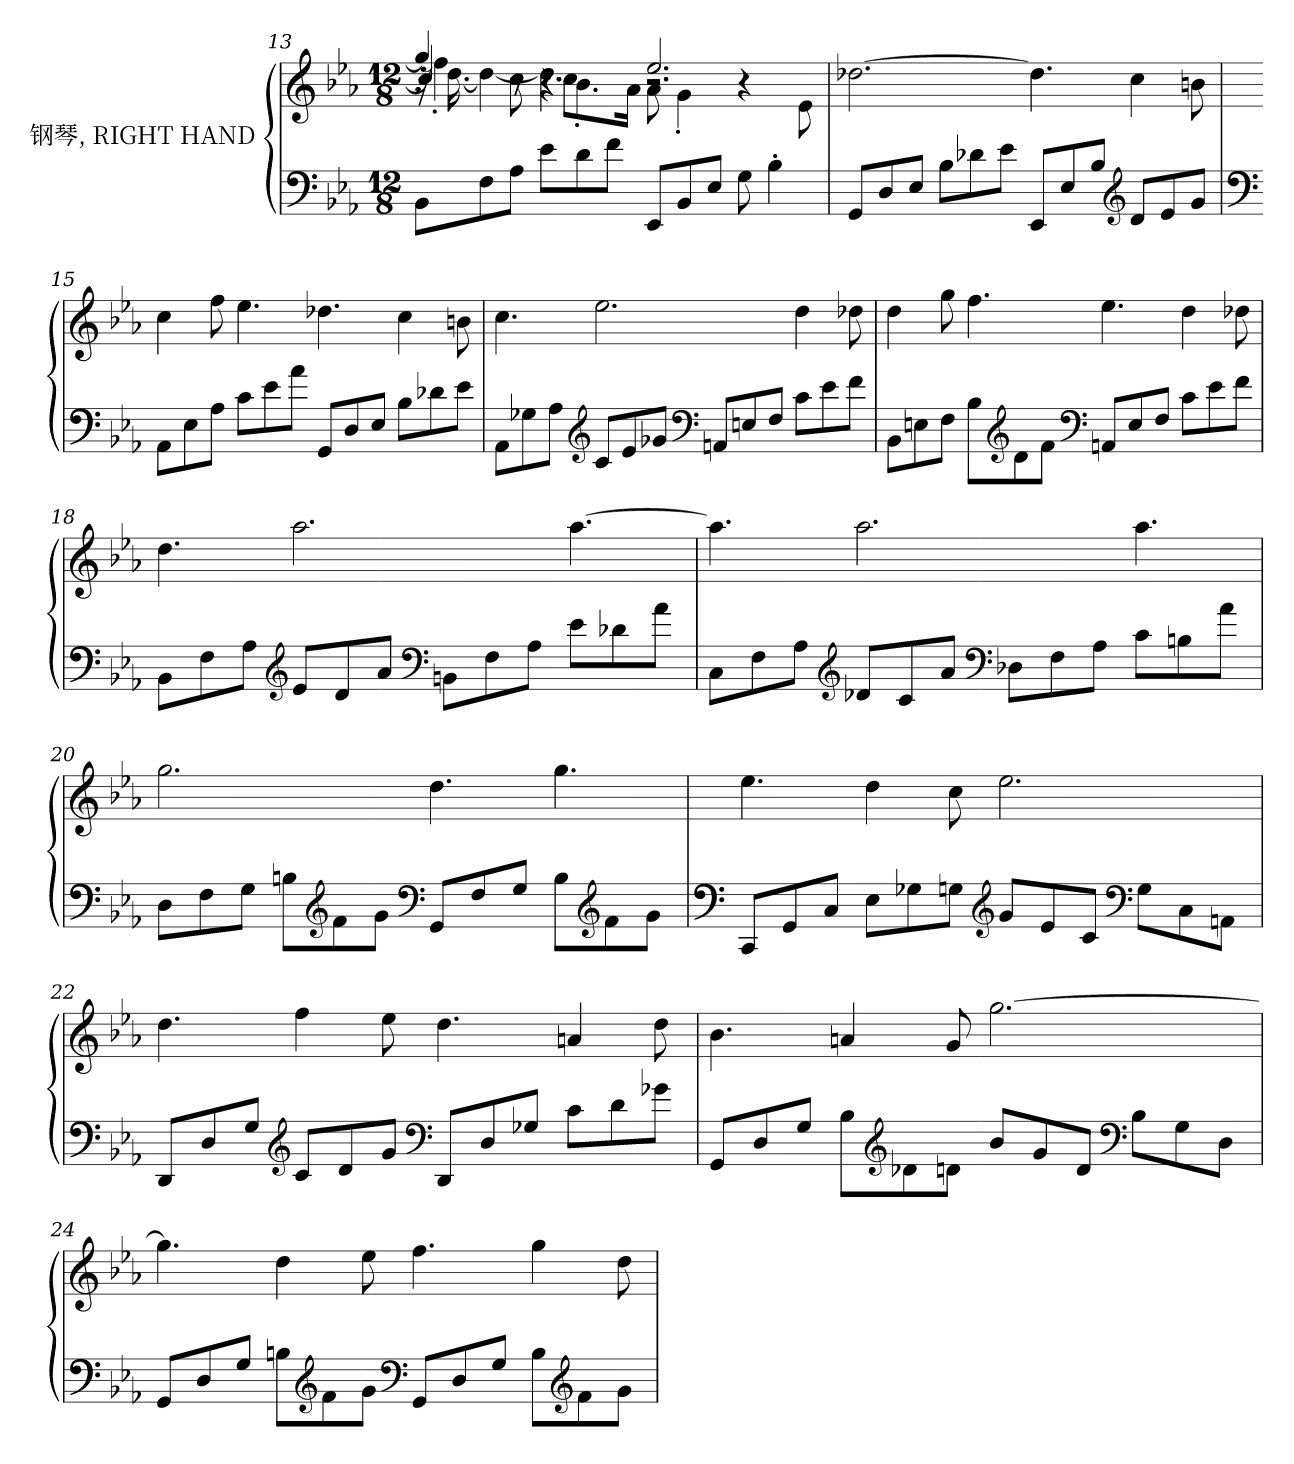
**kern	**kern
*part1	*part1
*staff2	*staff1
*I"钢琴, RIGHT HAND	*
!!LO:PB:g=z
*clefF4	*clefG2
*k[b-e-a-]	*k[b-e-a-]
*M12/8	*M12/8
*MM71	*MM71
=13	=13
*	*^
*	*	*^
*	*	*	*^
8BB-\L	4gg/]	32r	4cc/]	4ff'\
.	.	[16.dd\	.	.
*	*MM75	*	*	*
8F\	.	4dd\_	.	.
*	*MM56	*	*	*
8A-\J	8r	.	8r	8cc\
*	*MM69	*	*	*
8e-\L	4.r	4.dd\]	4.r	8cc\L
*	*MM65	*	*	*
8d\	.	.	.	8.b-'\
8f\J	.	.	.	.
.	.	.	.	16a-\Jk
*	*MM52	*	*	*
8EE-/L	2.r	2.r	2.ee-/	8a-\
*	*MM75	*	*	*
8BB-/	.	.	.	4g'\
8E-/J	.	.	.	.
*	*MM82	*	*	*
8G\	.	.	.	4r
4B-'\	.	.	.	.
*	*MM43	*	*	*
.	.	.	.	8e-\
*	*v	*v	*v	*v
=14	=14
*	*MM52
8GG/L	[2.dd-X\
8D/	.
8E-/J	.
8B-\L	.
8d-X\	.
8e-\J	.
*	*MM95
8EE-/L	4.dd-\]
8E-/	.
8B-/J	.
*clefG2	*
*	*MM99
8d-/L	4cc\
8e-/	.
*	*MM78
8g/J	8bn\
!!LO:LB:g=z
=15	=15
*clefF4	*
*	*MM93
8AA-\L	4cc\
8E-\	.
*	*MM93
8A-\J	8ff\
*	*MM97
8c\L	4.ee-\
8e-\	.
8a-\J	.
*	*MM90
8GG/L	4.dd-X\
8D/	.
8E-/J	.
*	*MM105
8B-\L	4cc\
8d-X\	.
*	*MM90
8e-\J	8bn\
=16	=16
8AA-\L	4.cc\
8G-X\	.
8A-\J	.
*clefG2	*
*	*MM97
8c/L	2.ee-\
8e-/	.
8g-X/J	.
*clefF4	*
8AAn/L	.
8En/	.
8F/J	.
*	*MM108
8c\L	4dd\
8e-\	.
*	*MM93
8f\J	8dd-X\
!!LO:LB:g=z
=17	=17
*	*MM91
8BB-\L	4dd\
8En\	.
*	*MM95
8F\J	8gg\
*	*MM99
8B-\L	4.ff\
*clefG2	*
8d\	.
8f\J	.
*clefF4	*
*	*MM103
8AAn/L	4.ee-\
8E/	.
8F/J	.
*	*MM106
8c\L	4dd\
8e-\	.
*	*MM90
8f\J	8dd-X\
=18	=18
8BB-\L	4.dd\
8F\	.
8A-\J	.
*clefG2	*
*	*MM97
8e-/L	2.aa-\
8d/	.
8a-/J	.
*clefF4	*
8BBn\L	.
8F\	.
8A-\J	.
*	*MM95
8e-\L	[4.aa-\
8d-X\	.
8a-\J	.
!!LO:LB:g=z
=19	=19
*	*MM91
8C\L	4.aa-\]
8F\	.
8A-\J	.
*clefG2	*
8d-X/L	2.aa-\
8c/	.
8a-/J	.
*clefF4	*
8D-X\L	.
8F\	.
8A-\J	.
*	*MM75
8c\L	4.aa-\
8Bn\	.
8a-\J	.
=20	=20
*	*MM75
8D\L	2.gg\
8F\	.
8G\J	.
8Bn\L	.
*clefG2	*
8f\	.
8g\J	.
*clefF4	*
*	*MM97
8GG/L	4.dd\
8F/	.
8G/J	.
8B\L	4.gg\
*clefG2	*
8f\	.
8g\J	.
!!LO:LB:g=z
=21	=21
*clefF4	*
*	*MM93
8CC/L	4.ee-\
8GG/	.
8C/J	.
*	*MM103
8E-\L	4dd\
8G-X\	.
*	*MM86
8Gn\J	8cc\
*clefG2	*
*	*MM93
8g/L	2.ee-\
8e-/	.
8c/J	.
*clefF4	*
8G\L	.
8C\	.
8AAn\J	.
=22	=22
*	*MM90
8DD/L	4.dd\
8D/	.
8G/J	.
*clefG2	*
*	*MM105
8c/L	4ff\
8d/	.
*	*MM101
8g/J	8ee-\
*clefF4	*
*	*MM105
8DD/L	4.dd\
8D/	.
8G-X/J	.
8c\L	4an/
8d\	.
*	*MM97
8g-X\J	8dd\
!!LO:LB:g=z
=23	=23
*	*MM101
8GG/L	4.b-\
8D/	.
8G/J	.
*	*MM97
8B-\L	4an/
*clefG2	*
8d-X\	.
*	*MM78
8dn\J	8g/
*	*MM93
8b-/L	[2.gg\
8g/	.
8d/J	.
*clefF4	*
8B-\L	.
8G\	.
8D\J	.
=24	=24
*	*MM97
8GG/L	4.gg\]
8D/	.
8G/J	.
*	*MM108
8Bn\L	4dd\
*clefG2	*
8f\	.
*	*MM101
8g\J	8ee-\
*clefF4	*
*	*MM106
8GG/L	4.ff\
8D/	.
8G/J	.
*	*MM105
8B\L	4gg\
*clefG2	*
8f\	.
*	*MM90
8g\J	8dd\
=	=
*-	*-
